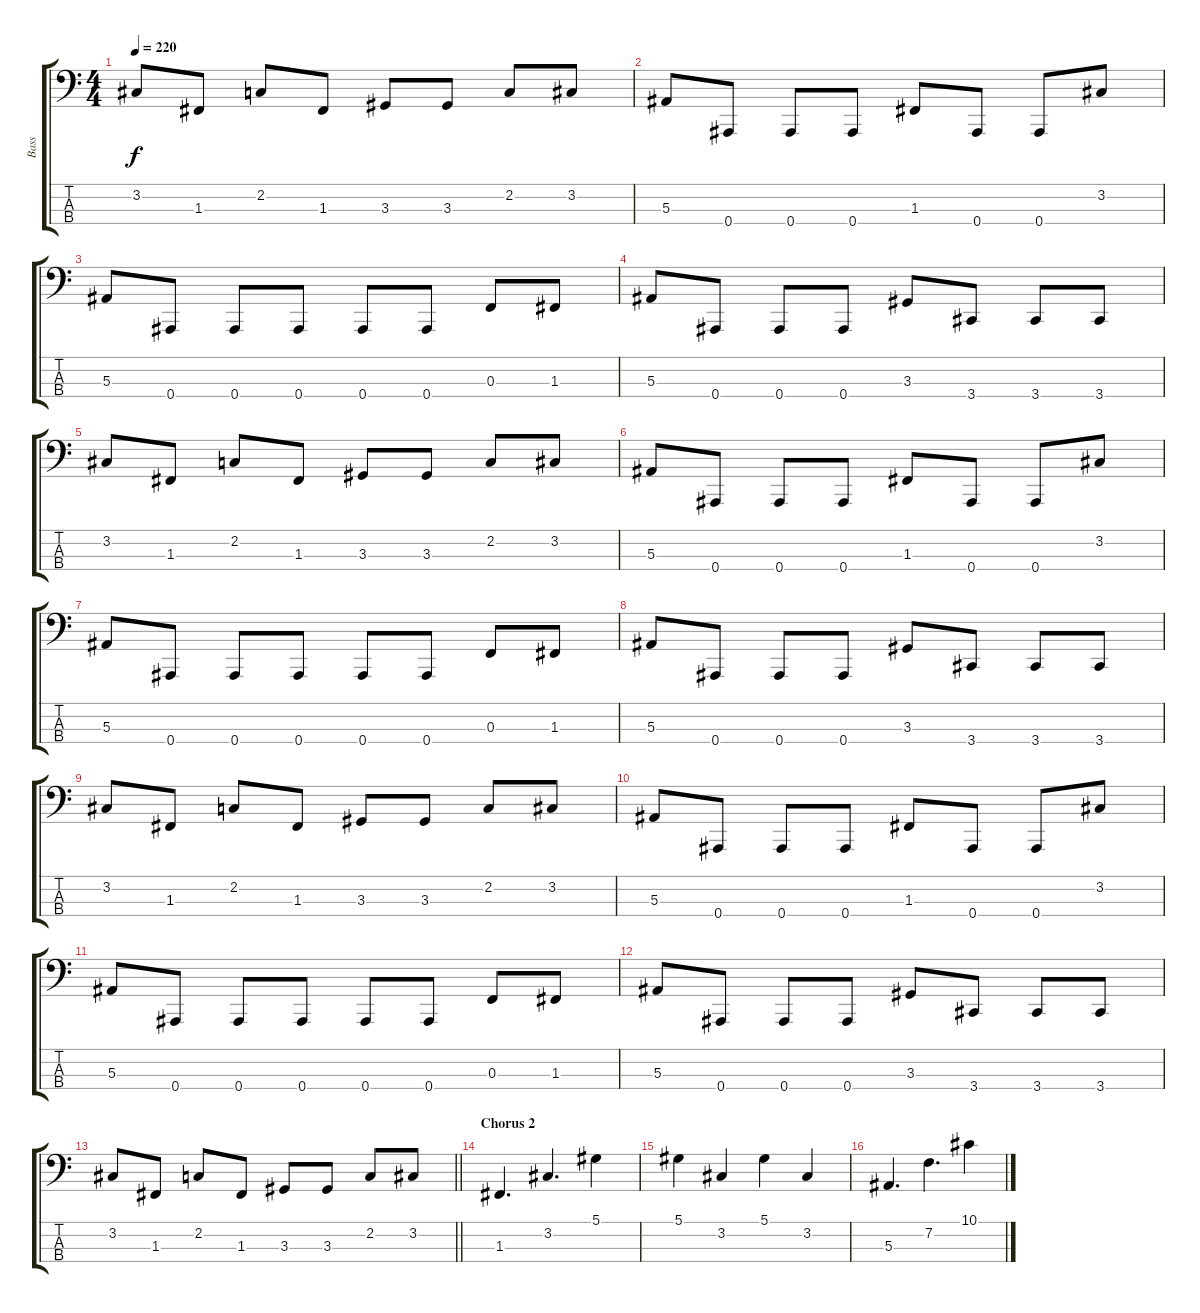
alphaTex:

\track ("Bass" "Bass") {instrument electricbassfinger}
\staff {score tabs}
\tuning (Eb2 Bb1 F1 Bb0) {hide}
\ts (4 4)
\tempo 220
\clef f4
\ks c
3.2.8{dy f} 1.3.8 2.2.8 1.3.8 3.3.8 3.3.8 2.2.8 3.2.8 |
5.3.8 0.4.8 0.4.8 0.4.8 1.3.8 0.4.8 0.4.8 3.2.8 |
5.3.8 0.4.8 0.4.8 0.4.8 0.4.8 0.4.8 0.3.8 1.3.8 |
5.3.8 0.4.8 0.4.8 0.4.8 3.3.8 3.4.8 3.4.8 3.4.8 |
3.2.8 1.3.8 2.2.8 1.3.8 3.3.8 3.3.8 2.2.8 3.2.8 |
5.3.8 0.4.8 0.4.8 0.4.8 1.3.8 0.4.8 0.4.8 3.2.8 |
5.3.8 0.4.8 0.4.8 0.4.8 0.4.8 0.4.8 0.3.8 1.3.8 |
5.3.8 0.4.8 0.4.8 0.4.8 3.3.8 3.4.8 3.4.8 3.4.8 |
3.2.8 1.3.8 2.2.8 1.3.8 3.3.8 3.3.8 2.2.8 3.2.8 |
5.3.8 0.4.8 0.4.8 0.4.8 1.3.8 0.4.8 0.4.8 3.2.8 |
5.3.8 0.4.8 0.4.8 0.4.8 0.4.8 0.4.8 0.3.8 1.3.8 |
5.3.8 0.4.8 0.4.8 0.4.8 3.3.8 3.4.8 3.4.8 3.4.8 |
\barLineRight lightlight
3.2.8 1.3.8 2.2.8 1.3.8 3.3.8 3.3.8 2.2.8 3.2.8 |
\section ("" "Chorus 2")
1.3.4{d} 3.2.4{d} 5.1.4 |
5.1.4 3.2.4 5.1.4 3.2.4 |
5.3.4{d} 7.2.4{d} 10.1.4
